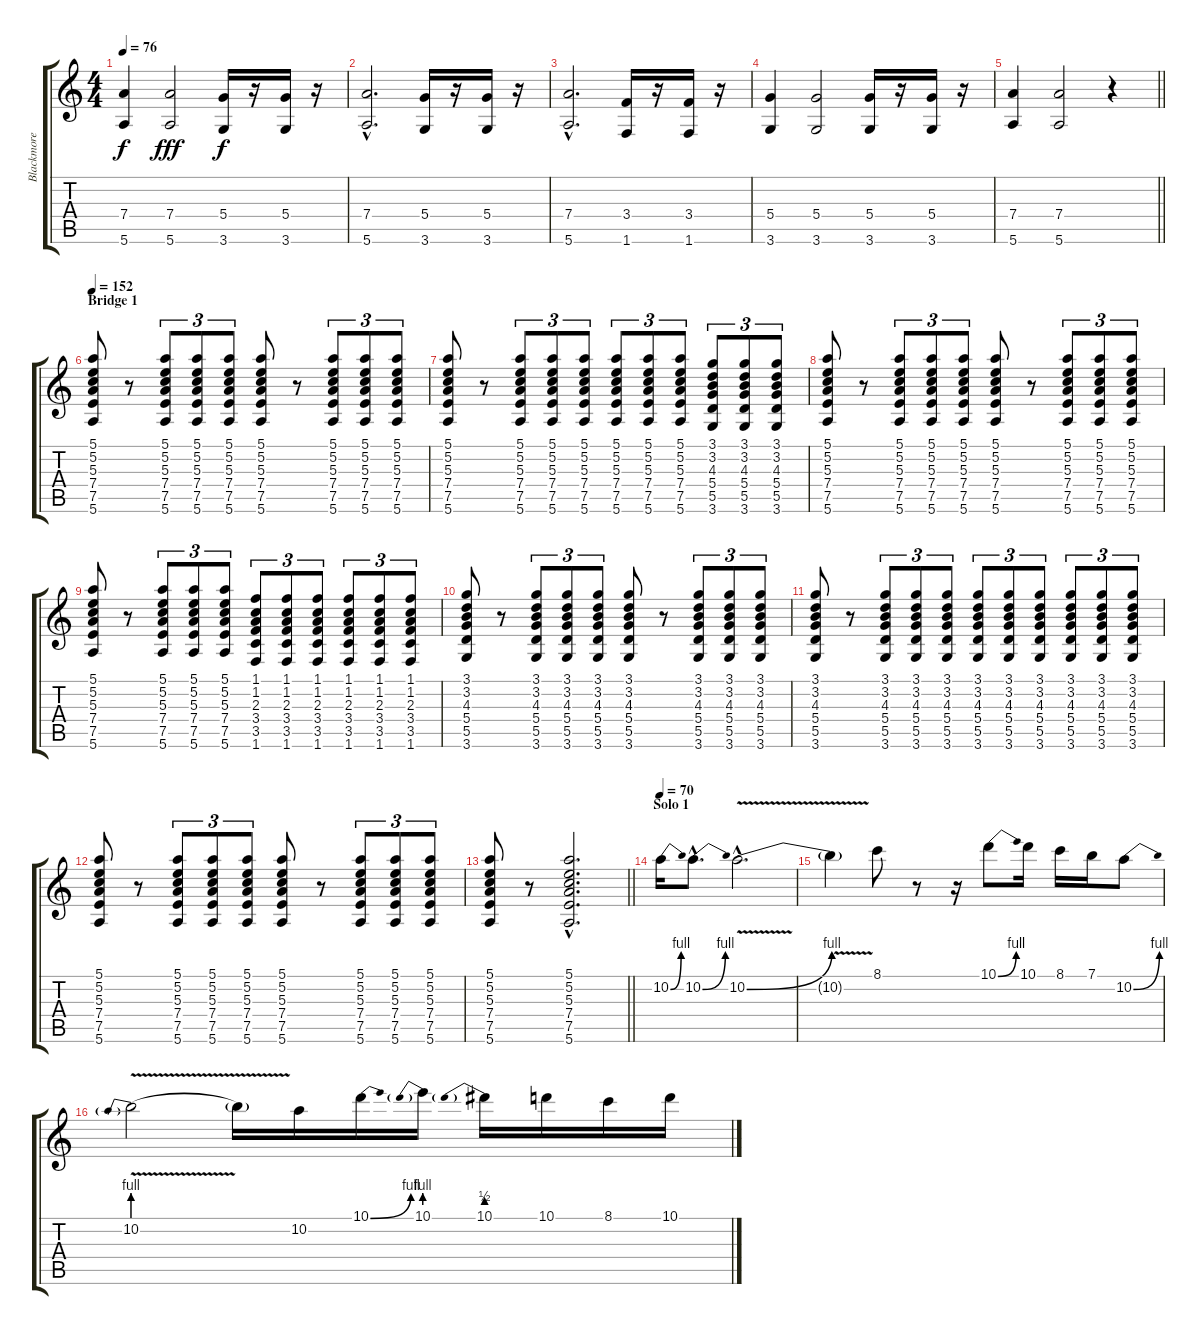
\track ("Blackmore" "Blackmore") {instrument overdrivenguitar}
\staff {score tabs}
\tuning (E4 B3 G3 D3 A2 E2) {hide}
\ts (4 4)
\tempo 76
\clef g2
\ks c
(7.4 5.6).4{dy f} (7.4 5.6).2{dy fff} (5.4 3.6).16{dy f} r.16 (5.4 3.6).16 r.16 |
(7.4{hac} 5.6{hac}).2{d} (5.4 3.6).16 r.16 (5.4 3.6).16 r.16 |
(7.4{hac} 5.6{hac}).2{d} (3.4 1.6).16 r.16 (3.4 1.6).16 r.16 |
(5.4 3.6).4 (5.4 3.6).2 (5.4 3.6).16 r.16 (5.4 3.6).16 r.16 |
\barLineRight lightlight
(7.4 5.6).4 (7.4 5.6).2 r.4 |
\section ("" "Bridge 1")
\tempo 152
(5.1 5.2 5.3 7.4 7.5 5.6).8 r.8 (5.1 5.2 5.3 7.4 7.5 5.6).8{tu (3 2)} (5.1 5.2 5.3 7.4 7.5 5.6).8{tu (3 2)} (5.1 5.2 5.3 7.4 7.5 5.6).8{tu (3 2)} (5.1 5.2 5.3 7.4 7.5 5.6).8 r.8 (5.1 5.2 5.3 7.4 7.5 5.6).8{tu (3 2)} (5.1 5.2 5.3 7.4 7.5 5.6).8{tu (3 2)} (5.1 5.2 5.3 7.4 7.5 5.6).8{tu (3 2)} |
(5.1 5.2 5.3 7.4 7.5 5.6).8 r.8 (5.1 5.2 5.3 7.4 7.5 5.6).8{tu (3 2)} (5.1 5.2 5.3 7.4 7.5 5.6).8{tu (3 2)} (5.1 5.2 5.3 7.4 7.5 5.6).8{tu (3 2)} (5.1 5.2 5.3 7.4 7.5 5.6).8{tu (3 2)} (5.1 5.2 5.3 7.4 7.5 5.6).8{tu (3 2)} (5.1 5.2 5.3 7.4 7.5 5.6).8{tu (3 2)} (3.1 3.2 4.3 5.4 5.5 3.6).8{tu (3 2)} (3.1 3.2 4.3 5.4 5.5 3.6).8{tu (3 2)} (3.1 3.2 4.3 5.4 5.5 3.6).8{tu (3 2)} |
(5.1 5.2 5.3 7.4 7.5 5.6).8 r.8 (5.1 5.2 5.3 7.4 7.5 5.6).8{tu (3 2)} (5.1 5.2 5.3 7.4 7.5 5.6).8{tu (3 2)} (5.1 5.2 5.3 7.4 7.5 5.6).8{tu (3 2)} (5.1 5.2 5.3 7.4 7.5 5.6).8 r.8 (5.1 5.2 5.3 7.4 7.5 5.6).8{tu (3 2)} (5.1 5.2 5.3 7.4 7.5 5.6).8{tu (3 2)} (5.1 5.2 5.3 7.4 7.5 5.6).8{tu (3 2)} |
(5.1 5.2 5.3 7.4 7.5 5.6).8 r.8 (5.1 5.2 5.3 7.4 7.5 5.6).8{tu (3 2)} (5.1 5.2 5.3 7.4 7.5 5.6).8{tu (3 2)} (5.1 5.2 5.3 7.4 7.5 5.6).8{tu (3 2)} (1.1 1.2 2.3 3.4 3.5 1.6).8{tu (3 2)} (1.1 1.2 2.3 3.4 3.5 1.6).8{tu (3 2)} (1.1 1.2 2.3 3.4 3.5 1.6).8{tu (3 2)} (1.1 1.2 2.3 3.4 3.5 1.6).8{tu (3 2)} (1.1 1.2 2.3 3.4 3.5 1.6).8{tu (3 2)} (1.1 1.2 2.3 3.4 3.5 1.6).8{tu (3 2)} |
(3.1 3.2 4.3 5.4 5.5 3.6).8 r.8 (3.1 3.2 4.3 5.4 5.5 3.6).8{tu (3 2)} (3.1 3.2 4.3 5.4 5.5 3.6).8{tu (3 2)} (3.1 3.2 4.3 5.4 5.5 3.6).8{tu (3 2)} (3.1 3.2 4.3 5.4 5.5 3.6).8 r.8 (3.1 3.2 4.3 5.4 5.5 3.6).8{tu (3 2)} (3.1 3.2 4.3 5.4 5.5 3.6).8{tu (3 2)} (3.1 3.2 4.3 5.4 5.5 3.6).8{tu (3 2)} |
(3.1 3.2 4.3 5.4 5.5 3.6).8 r.8 (3.1 3.2 4.3 5.4 5.5 3.6).8{tu (3 2)} (3.1 3.2 4.3 5.4 5.5 3.6).8{tu (3 2)} (3.1 3.2 4.3 5.4 5.5 3.6).8{tu (3 2)} (3.1 3.2 4.3 5.4 5.5 3.6).8{tu (3 2)} (3.1 3.2 4.3 5.4 5.5 3.6).8{tu (3 2)} (3.1 3.2 4.3 5.4 5.5 3.6).8{tu (3 2)} (3.1 3.2 4.3 5.4 5.5 3.6).8{tu (3 2)} (3.1 3.2 4.3 5.4 5.5 3.6).8{tu (3 2)} (3.1 3.2 4.3 5.4 5.5 3.6).8{tu (3 2)} |
(5.1 5.2 5.3 7.4 7.5 5.6).8 r.8 (5.1 5.2 5.3 7.4 7.5 5.6).8{tu (3 2)} (5.1 5.2 5.3 7.4 7.5 5.6).8{tu (3 2)} (5.1 5.2 5.3 7.4 7.5 5.6).8{tu (3 2)} (5.1 5.2 5.3 7.4 7.5 5.6).8 r.8 (5.1 5.2 5.3 7.4 7.5 5.6).8{tu (3 2)} (5.1 5.2 5.3 7.4 7.5 5.6).8{tu (3 2)} (5.1 5.2 5.3 7.4 7.5 5.6).8{tu (3 2)} |
\barLineRight lightlight
(5.1 5.2 5.3 7.4 7.5 5.6).8 r.8 (5.1{hac} 5.2{hac} 5.3{hac} 7.4{hac} 7.5{hac} 5.6{hac}).2{d volume 16} |
\section ("" "Solo 1")
\tempo 70
10.2{be (bend 0 0 60 4)}.16{volume 9 instrument overdrivenguitar} 10.2{be (bend 0 0 60 4) hac}.8{d} 10.2{be (bend 0 0 60 4) v hac}.2{d} |
10.2{v t}.4 8.1.8 r.8 r.16 10.1{be (bend 0 0 60 4)}.8 10.1.16 8.1.16 7.1.16 10.2{be (bend 0 0 60 4)}.8 |
10.2{be (prebend 0 4 60 4) v}.2 10.2{t}.16 10.2.16 10.1{be (bend 0 0 60 4)}.16 10.1{be (prebend 0 4 60 4)}.16 10.1{be (prebend 0 2 60 2)}.16 10.1.16 8.1.16 10.1.16
